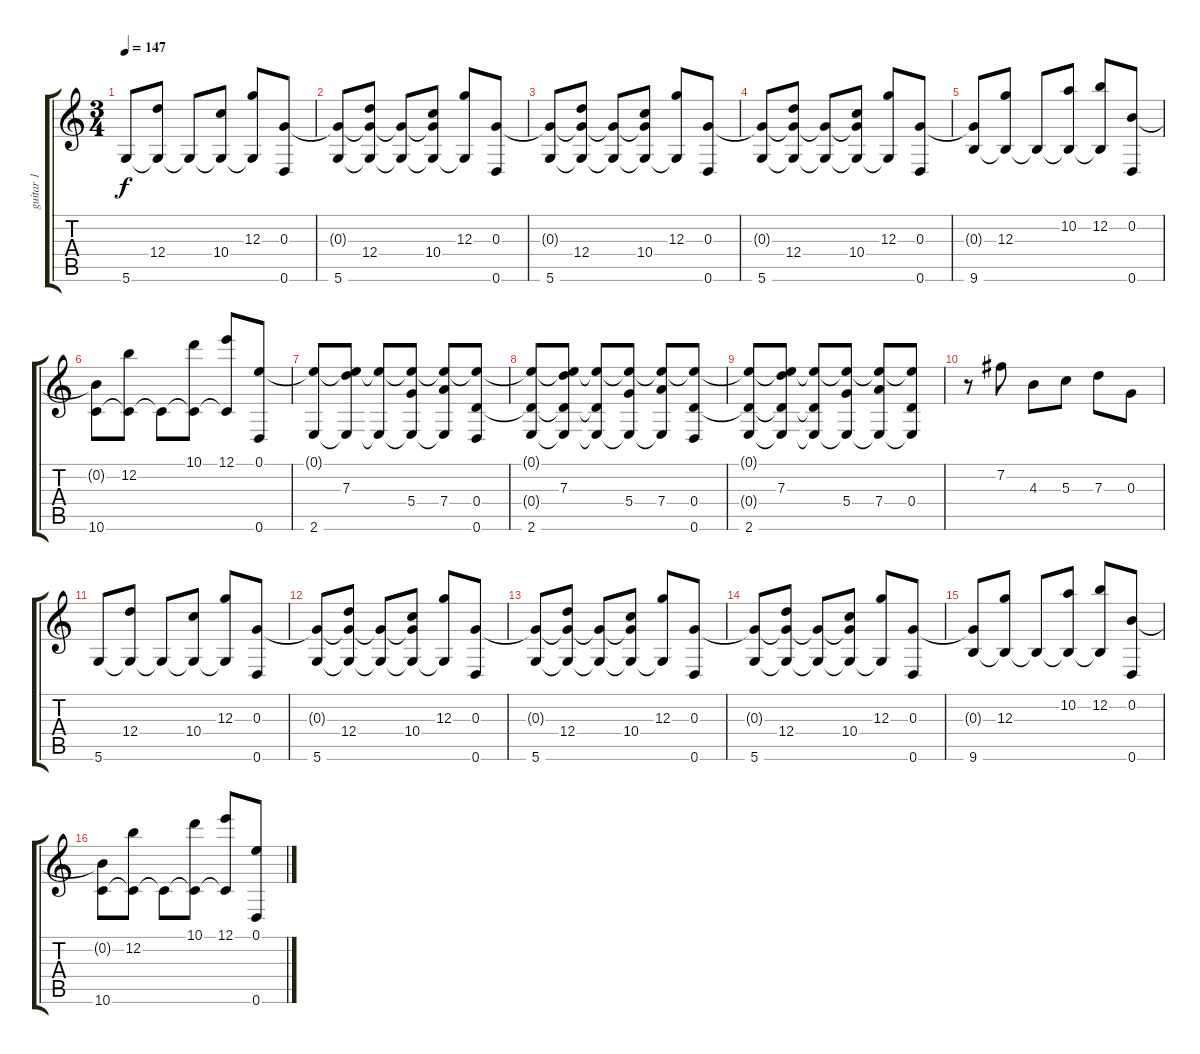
\track ("guitar 1" "guitar 1") {instrument electricguitarclean}
\staff {score tabs}
\tuning (E4 B3 G3 D3 A2 D2) {hide}
\ts (3 4)
\tempo 147
\clef g2
\ks c
5.6.8{dy f} (12.4 5.6{t}).8 5.6{t}.8 (10.4 5.6{t}).8 (12.3 5.6{t}).8 (0.3 0.6).8 |
(0.3{t} 5.6).8 (0.3{t} 12.4 5.6{t}).8 (0.3{t} 5.6{t}).8 (0.3{t} 10.4 5.6{t}).8 (12.3 5.6{t}).8 (0.3 0.6).8 |
(0.3{t} 5.6).8 (0.3{t} 12.4 5.6{t}).8 (0.3{t} 5.6{t}).8 (0.3{t} 10.4 5.6{t}).8 (12.3 5.6{t}).8 (0.3 0.6).8 |
(0.3{t} 5.6).8 (0.3{t} 12.4 5.6{t}).8 (0.3{t} 5.6{t}).8 (0.3{t} 10.4 5.6{t}).8 (12.3 5.6{t}).8 (0.3 0.6).8 |
(0.3{t} 9.6).8 (12.3 9.6{t}).8 9.6{t}.8 (10.2 9.6{t}).8 (12.2 9.6{t}).8 (0.2 0.6).8 |
(0.2{t} 10.6).8 (12.2 10.6{t}).8 10.6{t}.8 (10.1 10.6{t}).8 (12.1 10.6{t}).8 (0.1 0.6).8 |
(0.1{t} 2.6).8 (0.1{t} 7.3 2.6{t}).8 (0.1{t} 2.6{t}).8 (0.1{t} 5.4 2.6{t}).8 (0.1{t} 7.4 2.6{t}).8 (0.1{t} 0.4 0.6).8 |
(0.1{t} 0.4{t} 2.6).8 (0.1{t} 7.3 0.4{t} 2.6{t}).8 (0.1{t} 0.4{t} 2.6{t}).8 (0.1{t} 5.4 2.6{t}).8 (0.1{t} 7.4 2.6{t}).8 (0.1{t} 0.4 0.6).8 |
(0.1{t} 0.4{t} 2.6).8 (0.1{t} 7.3 0.4{t} 2.6{t}).8 (0.1{t} 0.4{t} 2.6{t}).8 (0.1{t} 5.4 2.6{t}).8 (0.1{t} 7.4 2.6{t}).8 (0.1{t} 0.4 2.6{t}).8 |
r.8 7.2.8 4.3.8 5.3.8 7.3.8 0.3.8 |
5.6.8 (12.4 5.6{t}).8 5.6{t}.8 (10.4 5.6{t}).8 (12.3 5.6{t}).8 (0.3 0.6).8 |
(0.3{t} 5.6).8 (0.3{t} 12.4 5.6{t}).8 (0.3{t} 5.6{t}).8 (0.3{t} 10.4 5.6{t}).8 (12.3 5.6{t}).8 (0.3 0.6).8 |
(0.3{t} 5.6).8 (0.3{t} 12.4 5.6{t}).8 (0.3{t} 5.6{t}).8 (0.3{t} 10.4 5.6{t}).8 (12.3 5.6{t}).8 (0.3 0.6).8 |
(0.3{t} 5.6).8 (0.3{t} 12.4 5.6{t}).8 (0.3{t} 5.6{t}).8 (0.3{t} 10.4 5.6{t}).8 (12.3 5.6{t}).8 (0.3 0.6).8 |
(0.3{t} 9.6).8 (12.3 9.6{t}).8 9.6{t}.8 (10.2 9.6{t}).8 (12.2 9.6{t}).8 (0.2 0.6).8 |
(0.2{t} 10.6).8 (12.2 10.6{t}).8 10.6{t}.8 (10.1 10.6{t}).8 (12.1 10.6{t}).8 (0.1 0.6).8
